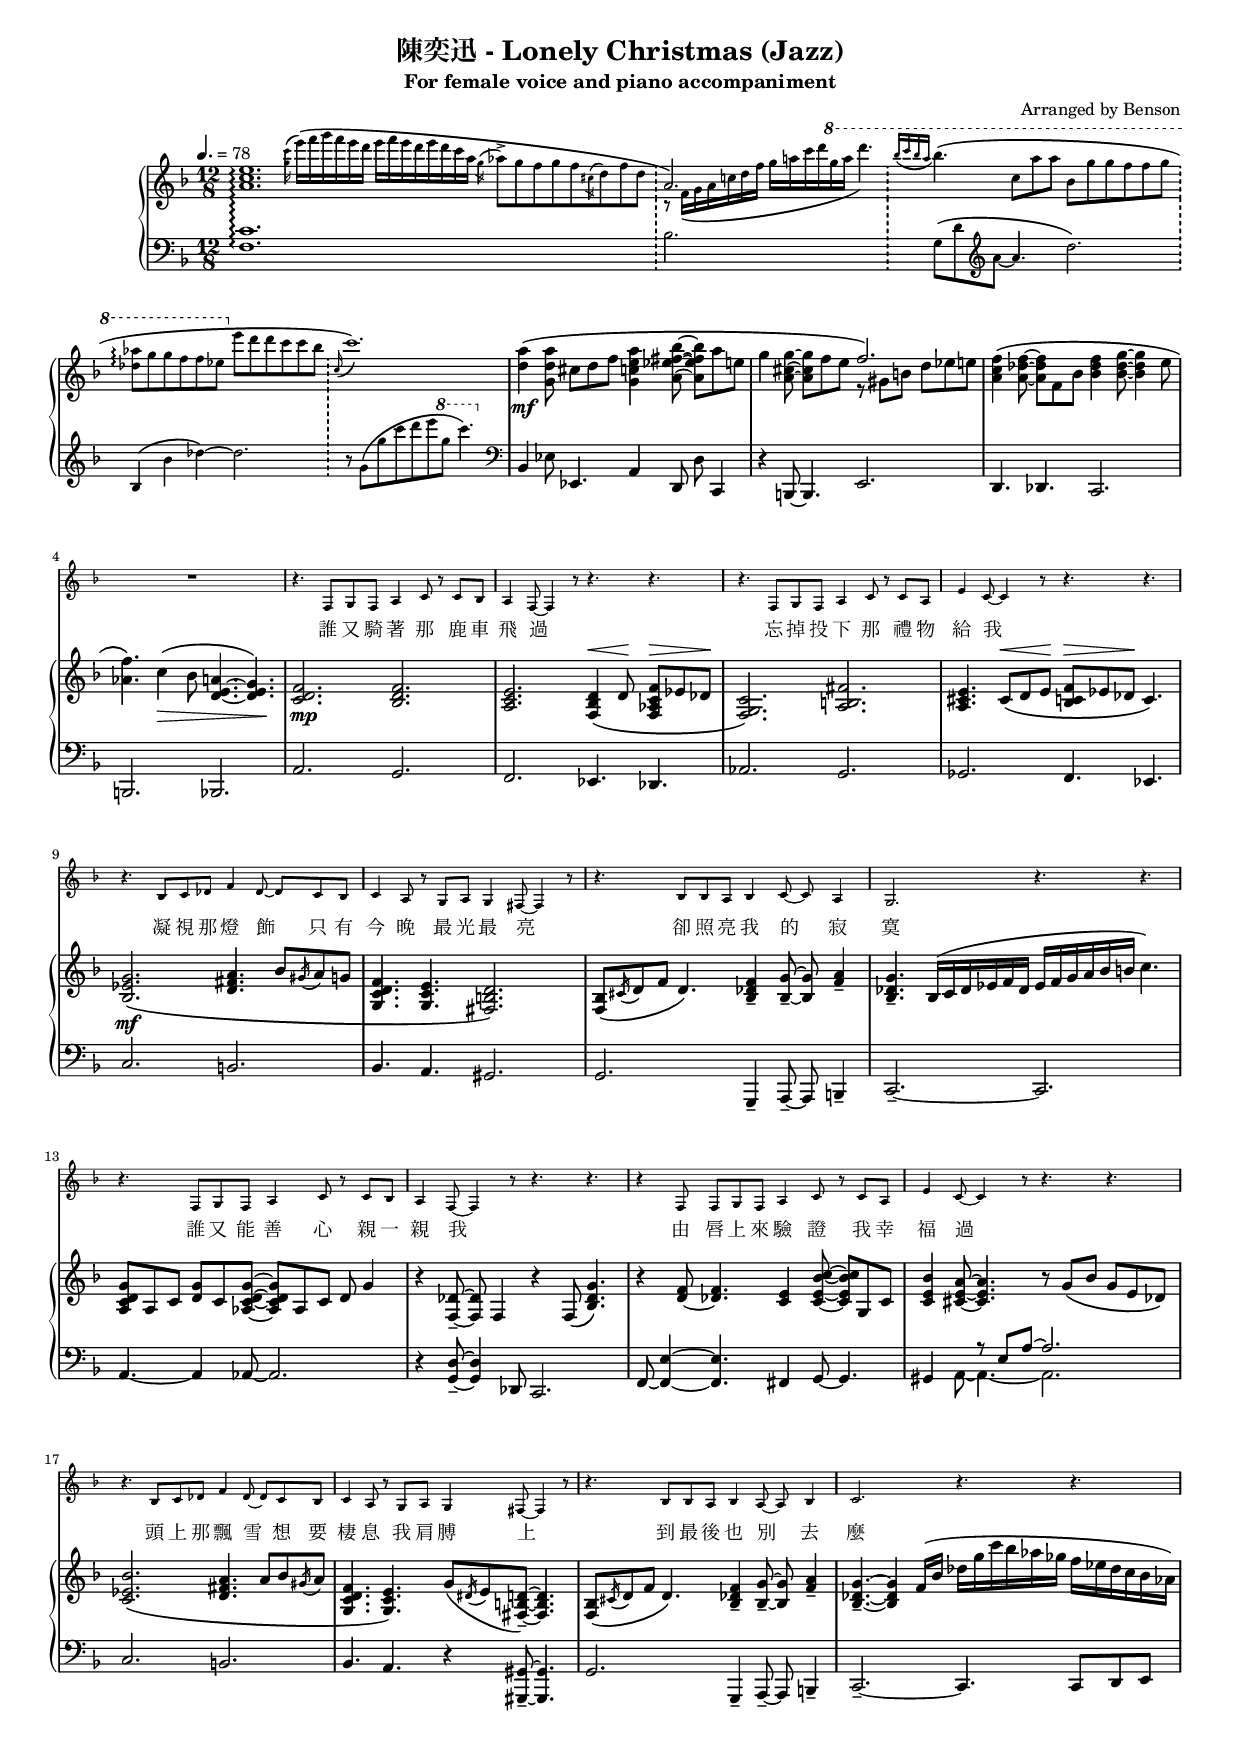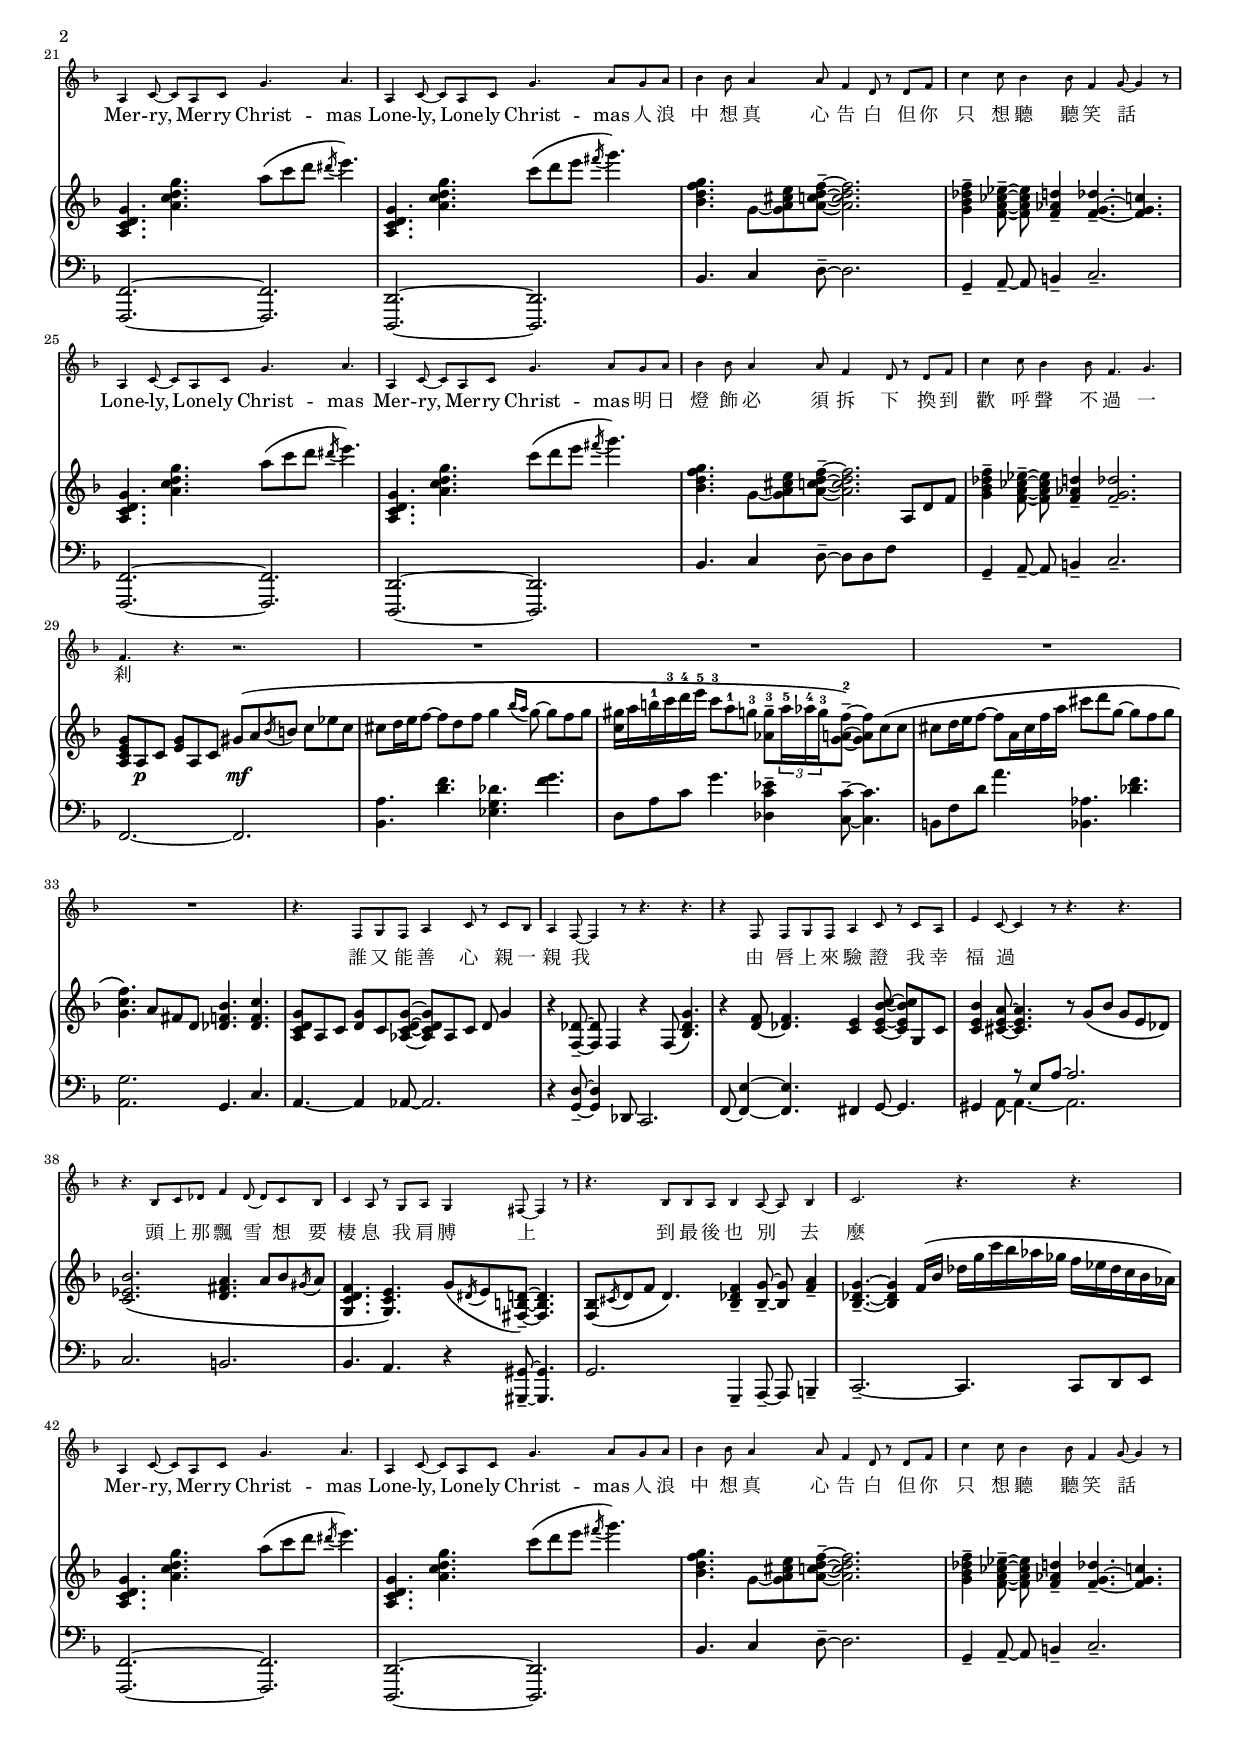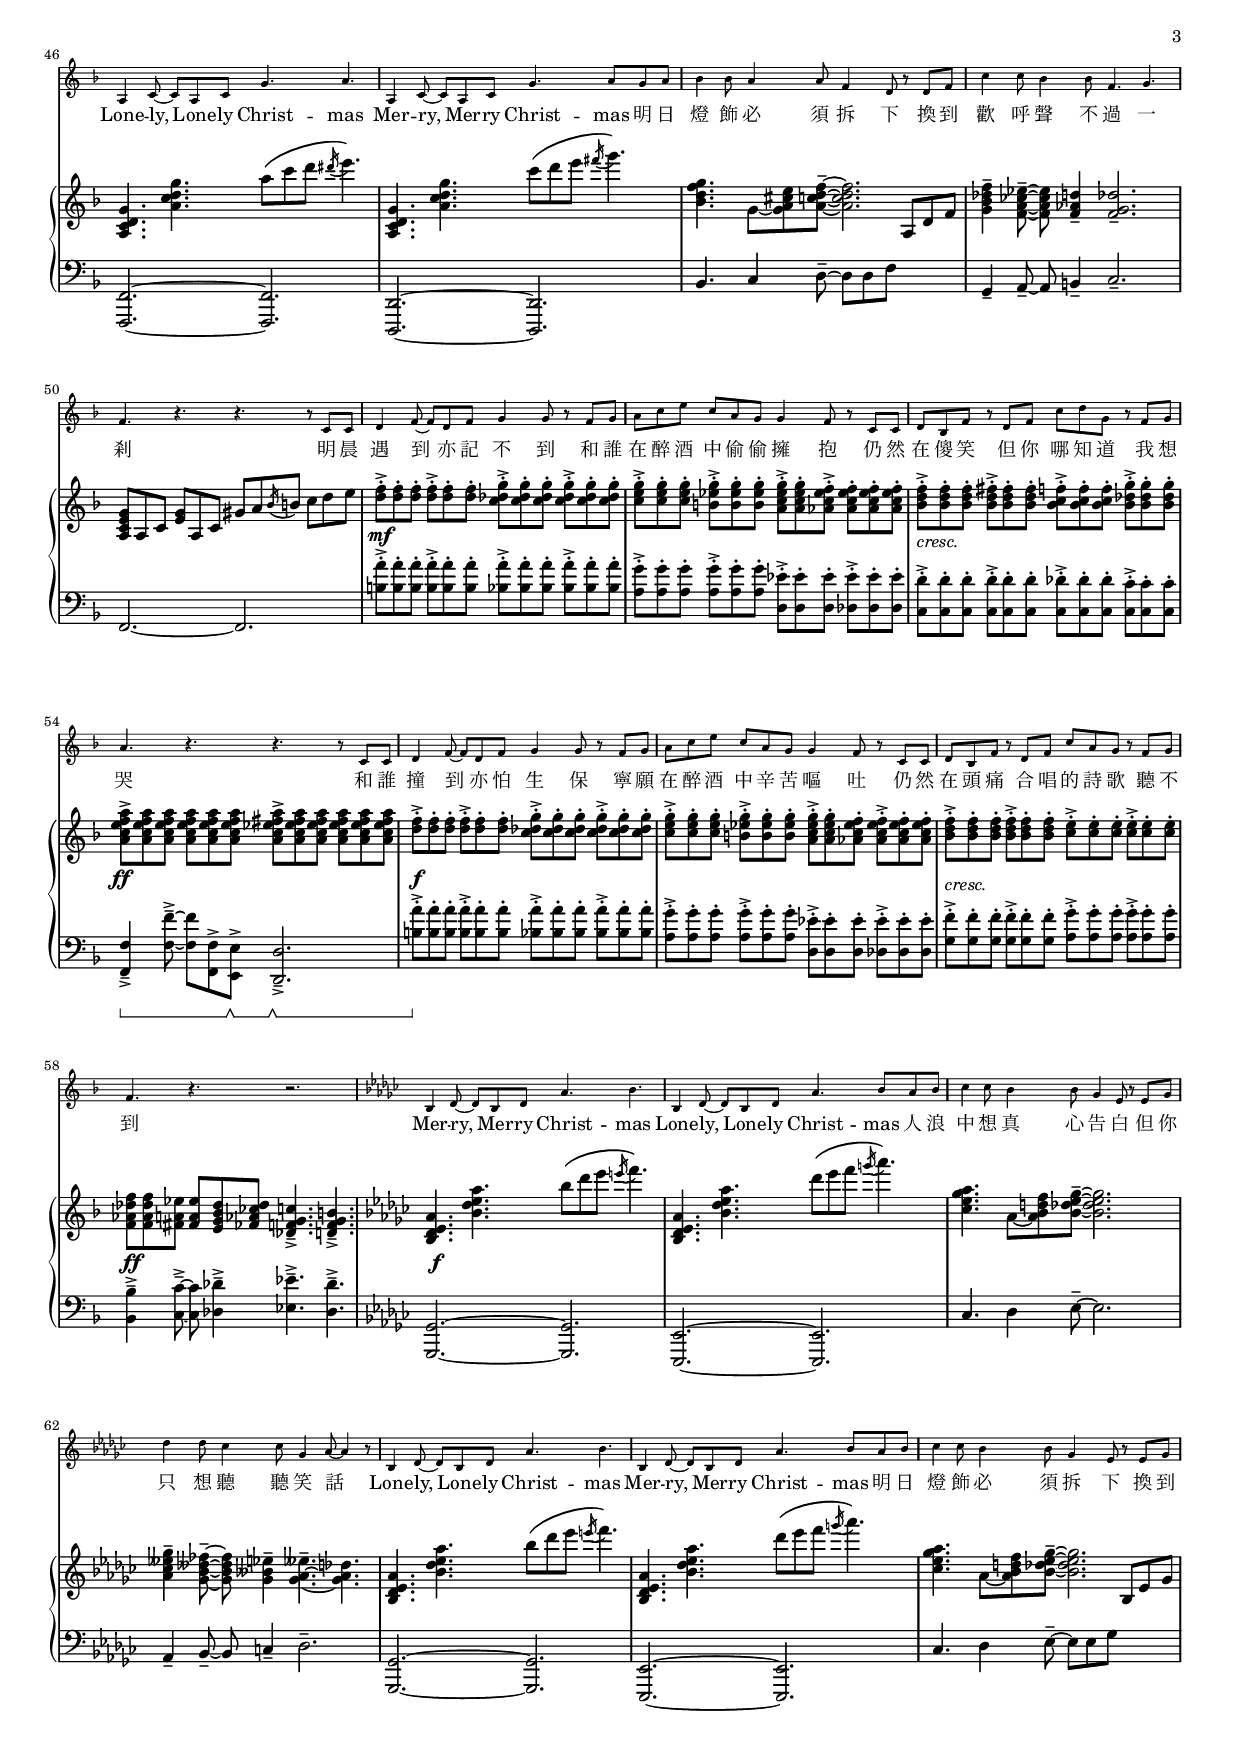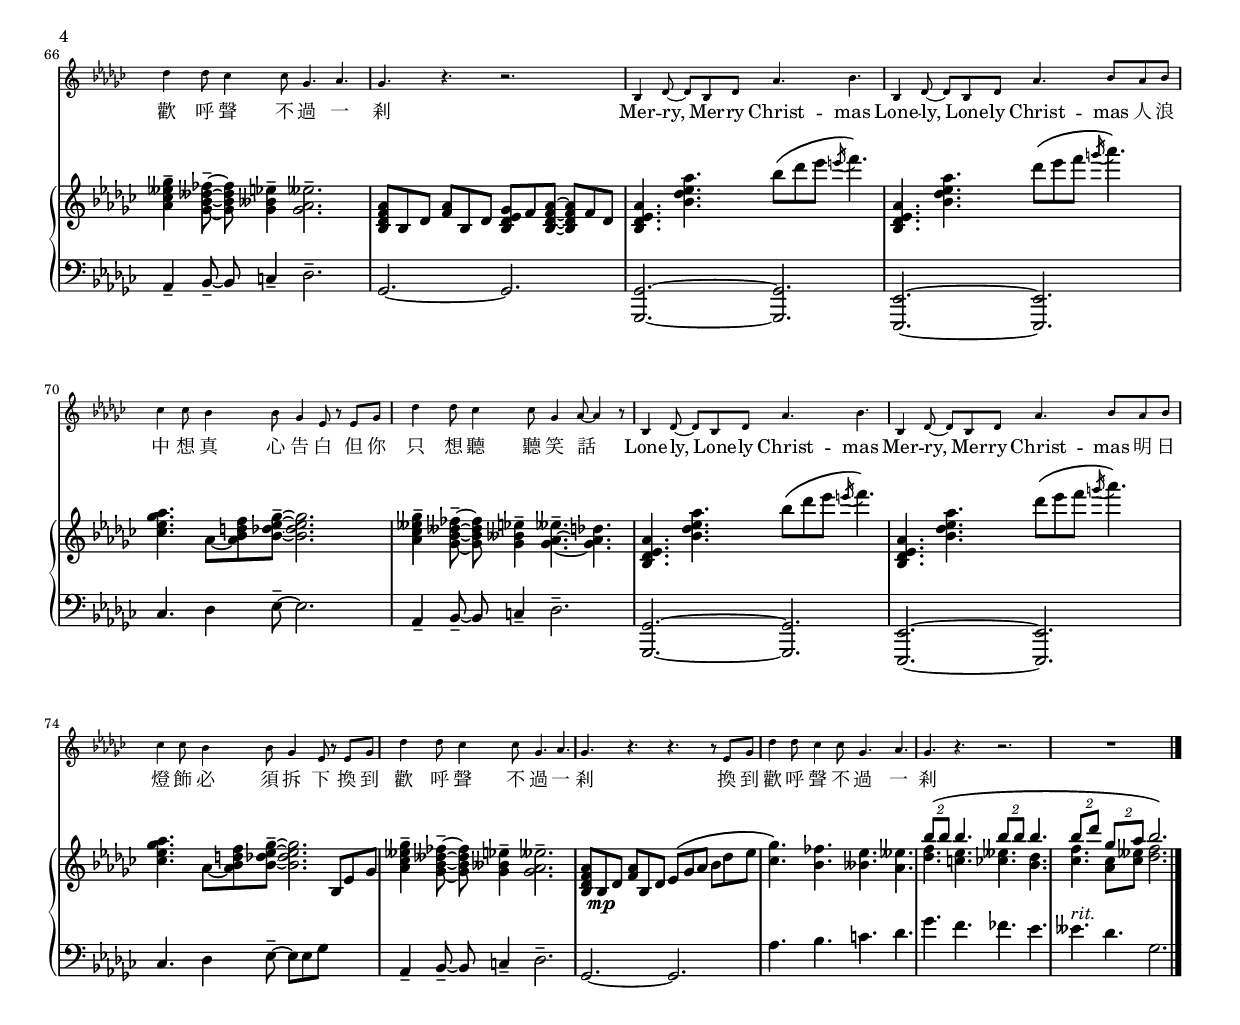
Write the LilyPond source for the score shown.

\version "2.18.2"
#(set-global-staff-size 15)

%%%%%%%%%%%%%%%%%%%%%%%%%%%%%%%%%%%%%%%%%%%%%%%%%%%%%%%%%%%%%%%%%%%%%%%%%%%%%%%%%%%%%%%%%%
%%  http://lsr.di.unimi.it/LSR/Item?id=445

%LSR by Jay Anderson.
%modyfied by Simon Albrecht on March 2014.
%=> http://lilypond.1069038.n5.nabble.com/LSR-445-error-td160662.html

#(define (octave-up m t)
 (let* ((octave (1- t))
      (new-note (ly:music-deep-copy m))
      (new-pitch (ly:make-pitch
        octave
        (ly:pitch-notename (ly:music-property m 'pitch))
        (ly:pitch-alteration (ly:music-property m 'pitch)))))
  (set! (ly:music-property new-note 'pitch) new-pitch)
  new-note))

#(define (octavize-chord elements t)
 (cond ((null? elements) elements)
     ((eq? (ly:music-property (car elements) 'name) 'NoteEvent)
       (cons (car elements)
             (cons (octave-up (car elements) t)
                   (octavize-chord (cdr elements) t))))
     (else (cons (car elements) (octavize-chord (cdr elements ) t)))))

#(define (octavize music t)
 (if (eq? (ly:music-property music 'name) 'EventChord)
       (ly:music-set-property! music 'elements (octavize-chord
(ly:music-property music 'elements) t)))
 music)

makeOctaves = #(define-music-function (parser location arg mus) (integer? ly:music?)
 (music-map (lambda (x) (octavize x arg)) (event-chord-wrap! mus)))
%%%%%%%%%%%%%%%%%%%%%%%%%%%%%%%%%%%%%%%%%%%%%%%%%%%%%%%%%%%%%%%%%%%%%%%%%%%%%%%%%%%%%%%%%%


\header {
  title = "陳奕迅 - Lonely Christmas (Jazz)"
  subtitle = "For female voice and piano accompaniment"
  arranger = "Arranged by Benson"
}

upper-intro = \relative c'' {
  \cadenzaOn
  <e g b>1.\arpeggio
  \tiny
  << {
    \tiny
    \stemNeutral
    \appoggiatura <d' g>16 b'16[\( c d c b a] b[ c b a b a g e]
    \acciaccatura d16 ees8->[ d c d c \acciaccatura gis16 a8 c a]
    \bar "!"
    \stemUp
    e2.\)
  } \\ {
    \stemDown
    \tiny
    s4.
    s2
    s1
    r8
    c16[\( d e g a c]
    d[ e g a \ottava #1 d e]
    a4.\)
  } >>
  \stemNeutral
  \bar "!"
  \appoggiatura { f16 g f e }
  f4.\( g,8[ e' e]
  f,[ d' d c c d]
  \bar "!"
  <aes ees'>8\arpeggio[ d d c c bes] \ottava #0 bes[ aes aes g g f]
  \bar "!"
  \appoggiatura g,16 g'1.\)
  \bar "|"
  \normalsize
  \cadenzaOff
}

lower-intro = \relative c' {
  \cadenzaOn
  <c g'>1.\arpeggio
  \tiny
  s4.
  s2
  s1
  f2.
  s2
  d8[\( a' \clef treble e'~] e4. a2.\)
  f,4\( f' aes~\) aes2.
  r8
  d,8[\( d' g a b \ottava #1 d]
  g4.\)
  \ottava #0
  s4
  \normalsize
  \cadenzaOff
}

upper-prelude = \relative c {
  << { \stemNeutral <a''' e'>4\( <d, a' e'>8 gis a c <d, g b e>4 <e bes' cis f>8~ q e' b
  d4 <e, gis d'>8~ q c' b \stemUp c2.\) } \\ { s1. s2. \stemDown r8 dis, fis a bes b } >>
  <e, g c>4\( <e aes c>8~ q c f <f aes c>4 <f aes d>8~ q4 b8
  <ees, c'>4.\) g4\( f8 <a, b e>4.~ <a b d>\)
}

lower-prelude = \relative c {
  \clef bass
  f4 bes8 bes,4. e4 a,8 a' g,4 r4 fis8~ fis4. b2.
  a4. aes4. g2. fis2. f
}

lower-melodya = \relative c {
  e2. d c bes4. aes
  ees'2. d des c4. bes
  g'2. fis f4. e dis2.
  d2. d,4-- e8~-- e fis4-- g2.~-- g2.
}

upper-melodya = \relative c' {
  \clef treble
  <g' a c>2. <f a c> <e g b> <c f a>4\(^\< a'8\! <c, ees g c>8^\> bes' aes\!
  <c, d g>2.\) <e fis cis'> <e gis b>4. gis8\(^\< a b\! <f g c>8^\> bes aes\! g4.\)
  <f bes d>2.\( <a cis e>4. f'8 \acciaccatura dis16 e8 d <d, g a c>4. <d g b> <cis fis a>2.\)
  <c f>8\( \acciaccatura gis'16 a8 c a4.\) <f aes c>4-- <f d'>8~-- q <c' e>4-- <f, aes d>4.--
  f16\( g aes bes c aes bes c d e f fis g4.\)
}

lower-melodya-dash = \relative c {
  e4.~ e4 ees8~ ees2.
  r4 <d a'>8~-- q4 aes8 g2.
  c8~ <c b'>4~ q4. cis4 d8~ d4. dis4 << { s8 r8 b' e~ e2. } \\ { e,8~ e4.~ e2. } >>
  g2. fis f4. e r4 <dis dis,>8~-- q4.
  d2. d,4-- e8~-- e fis4-- g2.~-- g4. g8 a b
}

upper-melodya-dash = \relative c' {
  <e g a d>8 e g <a d> g <ees g a d>~ q ees g a d4
  r4 <c, aes'>8~-- q8 c4 r4 c8\( <f aes d>4.\)
  r4 <a c>8~ <aes c>4. <g b>4 <g b f' g>8~ q8 d8 g <g b f'>4 <gis b e>8~ q4. r8 d'\( f d b aes\)
  <g bes f'>2.\( <a cis e>4. e'8 f \acciaccatura dis16 e8 <d, g a c>4. <d g b>\) d'8\( \acciaccatura ais16 b8 <cis, fis a>8~\)-- q4.
  <c f>8\( \acciaccatura gis'16 a8 c a4.\) <f aes c>4-- <f d'>8~-- q <c' e>4-- <f, aes d>4.~-- q4
  c'16\( f aes d g f ees des c bes aes g f ees\)
}

lower-melodyb = \relative c, {
  <c c'>2.~ q
  <a a'>~ q
  f''4. g4 a8~-- a2.
  d,4-- e8~-- e fis4-- g2.--
  <c,, c'>2.~ q
  <a a'>~ q
  f''4. g4 a8~-- a a c \change Staff = "right" e a c
  \change Staff = "left"
  d,,4-- e8~-- e fis4-- g2.-- c,2.~ c
}

upper-melodyb = \relative c {
  % \clef bass % depending on transpoing interval
  <e' g a d>4.
  % \clef treble % depending on transpoing interval
  <e' g a d>4. e'8\( g a \acciaccatura ais16 b4.\)
  % \clef bass % depending on transpoing interval
  <e,,, g a d>4.
  % \clef treble % depending on transpoing interval
  <e' g a d>4. g'8\( a b \acciaccatura cis16 d4.\)
  <f,, a c d>4. d8~ <d e gis b>8 <e g a c>8~-- q2.
  <d f aes c>4-- <c e ges bes>8~-- q <c ees a>4-- <c d aes'>4.~-- <c d g>
  % \clef bass % depending on transpoing interval
  <e, g a d>4.
  % \clef treble % depending on transpoing interval
  <e' g a d>4. e'8\( g a \acciaccatura ais16 b4.\)
  % \clef bass % depending on transpoing interval
  <e,,, g a d>4.
  % \clef treble % depending on transpoing interval
  <e' g a d>4. g'8\( a b \acciaccatura cis16 d4.\)
  <f,, a c d>4. d8~ <d e gis b>8 <e g a c>8~-- q2.
  <d f aes c>4-- <c e ges bes>8~-- q <c ees a>4-- <c d aes'>2.--
  <e, g b d>8 e g <b d> e, g
}

upper-melodyb-end-a = \relative c' {
  <e g a c>8 b' <e, g b d>8~ q b' g
}

upper-melodyb-before-melodyc = \relative c'' {
  dis8 e \acciaccatura f16 fis8 g a b
}

upper-episode = \relative c'' {
  dis8\( e g g e g
  a4 c8~ c a c
  d4 d8~ d c d
  <e g,> g b g e d
  <d ees,>4-- <c d, e>8~\)-- q g\( g
  a f c'~ c a c
  g' a d,~ d c d
  <c g d>4.\) e,8 cis a <aes c f>4. <aes c g'> 
}

upper-episode-jazz = \relative c'' {
  dis8\( e \acciaccatura f16 fis8 g bes g
  gis8 a16 b c8~ c8 a c
  d4 \appoggiatura { f16 e } d8~ d c d
  <dis g,>16 e fis-1 g-3 a-4 b-5 g8-3 e-1 d-3
  <d-3 ees,>8-- \tuplet 3/2 8 { e16-5 ees-4 d-3 } <c-2 d, e>8~\)-- q g\( g
  gis8 a16 b c8~ c8 e,16 gis c e
  gis8 a d,~ d c d
  <c g d>4.\) e,8 cis a <aes c f>4. <aes c g'> 
}

lower-episode = \relative c {
  <f e'>4. <a' c>
  <bes, d aes'> <c' d>
  a,8 e' g d'4.
  <aes, g' bes>4-- <g g'>8~-- q4.
  fis8 c' a' e'4.
  <f,, ees'>4. <aes' c>
  <e, d'>2.
  d4.
  g
}

lower-melodyc = \relative c' {
  <fis e'>8-.-> q-. q-. q-.-> q-. q-.
  <f e'>8-.-> q-. q-. q-.-> q-. q-.
  <e d'>8-.-> q-. q-. q-.-> q-. q-.
  <a, bes'>8-.-> q-. q-. <aes bes'>-.-> q-. q-.
  <g a'>-.-> q-. q-. q-.-> q-. q-.
  <g aes'>-.-> q-. q-. <g g'>-.-> q-. q-.
  <c, c'>4->--\sustainOn <c' c'>8~->-- q <c, c'>-> <b b'>->\sustainOff\sustainOn
  <a a'>2.->--\sustainOff\sustainOn

  <fis'' e'>8-.->\sustainOff q-. q-. q-.-> q-. q-.
  <f e'>8-.-> q-. q-. q-.-> q-. q-.
  <e d'>8-.-> q-. q-. q-.-> q-. q-.
  <a, bes'>8-.-> q-. q-. <aes bes'>-.-> q-. q-.
  <d c'>-.-> q-. q-. q-.-> q-. q-.
  <e d'>-.-> q-. q-. q-.-> q-. q-.
  <f, f'>4->-- <g g'>8~->-- q <aes aes'>4->--
  <bes bes'>4.->-- <aes aes'>->--
}

upper-melodyc = \relative c''' {
  <a c>8-.-> q-. q-. q-.-> q-. q-.
  <g aes d>8-.-> q-. q-. q-.-> q-. q-.
  <g b d>-.-> q-. q-. <fis bes d>-.-> q-. q-.
  <e g bes d>-.-> q-. <ees g bes c>-.-> q-. q-. q-.
  <f a c>-.-> q-. q-. <f a cis>-.-> q-. q-.
  <f g c>-.-> q-. q-. <f aes d>-.-> q-. q-.
  <e g b c e>-> q q q q q
  <e g bes cis e>-> q q q q q

  <a c>8-.-> q-. q-. q-.-> q-. q-.
  <g aes d>8-.-> q-. q-. q-.-> q-. q-.
  <g b d>-.-> q-. q-. <fis bes d>-.-> q-. q-.
  <e g bes d>-.-> q-. <ees g bes c>-. q-.-> q-. q-.
  <f a c>-.-> q-. q-. q-.-> q-. q-.
  <g b>-.-> q-. q-. q-.-> q-. q-.
  <c, ees aes c> q <cis e bes'> q <b d f aes> <ces ees ges aes>
  <aes c d g>4.->-- <a c d fis>->--
}

upper-ending = \relative c'' {
  a8\( c d e g a
  <f c'>4.\) <e bes'> <ees a> <d aes'>
  << {
    \tuplet 2/3 { e'8\( e } e4.
    \tuplet 2/3 { e8 e } e4.
    \tuplet 2/3 4. {
      \set Score.tempoHideNote = ##t
      \tempo 4. = 74
      e8
      \tempo 4. = 66
      g
      \tempo 4. = 54
      c,
      \tempo 4. = 40
      d
      \tempo 4. = 32
    } e2.\)
  } \\ {
    <g, b>4. <fis a> <f aes> <e g>
    <f b>
    \omit TupletNumber
    \tuplet 2/3 { <d f>8 <f aes> } <g b>2.
  } >>
}

lower-ending = \relative c' {
  d4. e fis g c b bes a aes g c,2.
}

upper-midi = \relative c' {
  \set Staff.pedalSustainStyle = #'bracket
  \key c \major
  \clef treble
  \tempo 4. = 78
  \time 12/8
  \upper-intro
  \upper-prelude
  \upper-melodya
  \upper-melodya-dash
  \upper-melodyb
  \upper-episode-jazz
  \upper-melodya-dash
  \upper-melodyb
  \upper-melodyb-before-melodyc
  \upper-melodyc
  \key des \major
  \transpose c des {
    \upper-melodyb
    \upper-melodyb-end-a
    \upper-melodyb
    \upper-ending
  }
  \bar "|."
}

upper-print = \relative c' {
  \set Staff.pedalSustainStyle = #'bracket
  \key c \major
  \clef treble
  \tempo 4. = 78
  \time 12/8
  \upper-intro
  \upper-prelude
  \upper-melodya
  \upper-melodya-dash
  \upper-melodyb
  \upper-episode-jazz
  \upper-melodya-dash
  \upper-melodyb
  \upper-melodyb-before-melodyc
  \upper-melodyc
  \key des \major
  \transpose c des {
    \upper-melodyb
    \upper-melodyb-end-a
    \upper-melodyb
    \upper-ending
  }
  \bar "|."
}

lower-midi = \relative c {
  \set Staff.pedalSustainStyle = #'bracket
  \key c \major
  \clef bass
  \time 12/8
  \lower-intro
  \lower-prelude
  \lower-melodya
  \lower-melodya-dash
  \lower-melodyb
  \lower-episode
  \lower-melodya-dash
  \lower-melodyb
  \lower-melodyc
  \key des \major
  \transpose c des {
    \lower-melodyb
    \lower-melodyb
    \lower-ending
  }
  \bar "|."
}

lower-print = \relative c {
  \set Staff.pedalSustainStyle = #'bracket
  \key c \major
  \clef bass
  \time 12/8
  \lower-intro
  \lower-prelude
  \lower-melodya
  \lower-melodya-dash
  \lower-melodyb
  \lower-episode
  \lower-melodya-dash
  \lower-melodyb
  \lower-melodyc
  \key des \major
  \transpose c des {
    \lower-melodyb
    \lower-melodyb
    \lower-ending
  }
  \bar "|."
}

dynamics = {
  #(skip-of-length upper-intro)
  s1.\mf
  s1.*2
  s4. s4.\> s4. s4.\!
  s1.\mp
  s1.*3
  s1.\mf
  s1.*19
  s8 s4\p s4. s2.\mf
  s1.*21
  s1.\mf
  s1.
  s1.-"cresc."
  s4.\ff s4 s8
  s2.
  s1.\f
  s1.
  s1.-"cresc."
  s1.\ff
  s1.\f
  s1.*16
  s8 s4\mp s4. s2.
  s1.*2
  s4.-"rit."
}

guitarchords = \chordmode {
}

lyricsmain = \lyricmode {
  誰 又 騎 著 那 鹿 車 飛 過
  忘 掉 投 下 那 禮 物 給 我
  凝 視 那 燈 飾 只 有 今 晚 最 光 最 亮
  卻 照 亮 我 的 寂 寞

  誰 又 能 善 心 親 一 親 我
  由 唇 上 來 驗 證 我 幸 福 過
  頭 上 那 飄 雪 想 要 棲 息 我 肩 膊 上
  到 最 後 也 別 去 麼

  Mer -- ry, Mer -- ry Christ -- mas
  Lone -- ly, Lone -- ly Christ -- mas
  人 浪 中 想 真 心 告 白
  但 你 只 想 聽 聽 笑 話
  Lone -- ly, Lone -- ly Christ -- mas
  Mer -- ry, Mer -- ry Christ -- mas
  明 日 燈 飾 必 須 拆 下
  換 到 歡 呼 聲 不 過 一 剎

  誰 又 能 善 心 親 一 親 我
  由 唇 上 來 驗 證 我 幸 福 過
  頭 上 那 飄 雪 想 要 棲 息 我 肩 膊 上
  到 最 後 也 別 去 麼

  Mer -- ry, Mer -- ry Christ -- mas
  Lone -- ly, Lone -- ly Christ -- mas
  人 浪 中 想 真 心 告 白
  但 你 只 想 聽 聽 笑 話
  Lone -- ly, Lone -- ly Christ -- mas
  Mer -- ry, Mer -- ry Christ -- mas
  明 日 燈 飾 必 須 拆 下
  換 到 歡 呼 聲 不 過 一 剎

  明 晨 遇 到 亦 記 不 到 和 誰 在 醉 酒 中 偷 偷 擁 抱
  仍 然 在 傻 笑 但 你 哪 知 道 我 想 哭
  和 誰 撞 到 亦 怕 生 保 寧 願 在 醉 酒 中 辛 苦 嘔 吐
  仍 然 在 頭 痛 合 唱 的 詩 歌 聽 不 到

  Mer -- ry, Mer -- ry Christ -- mas
  Lone -- ly, Lone -- ly Christ -- mas
  人 浪 中 想 真 心 告 白
  但 你 只 想 聽 聽 笑 話
  Lone -- ly, Lone -- ly Christ -- mas
  Mer -- ry, Mer -- ry Christ -- mas
  明 日 燈 飾 必 須 拆 下
  換 到 歡 呼 聲 不 過 一 剎

  Mer -- ry, Mer -- ry Christ -- mas
  Lone -- ly, Lone -- ly Christ -- mas
  人 浪 中 想 真 心 告 白
  但 你 只 想 聽 聽 笑 話
  Lone -- ly, Lone -- ly Christ -- mas
  Mer -- ry, Mer -- ry Christ -- mas
  明 日 燈 飾 必 須 拆 下
  換 到 歡 呼 聲 不 過 一 剎

  換 到 歡 呼 聲 不 過 一 剎
}

melodya = \relative c' {
  r4. c8 d c e4 g8 r g f e4 c8~ c4 r8 r4. r4.
  r4. c8 d c e4 g8 r g e b'4 g8~ g4 r8 r4. r4.
  r4. f8 g aes c4 aes8~ aes g f g4 e8 r d e d4 cis8~ cis4 r8
  r4. f8 f e f4 g8~ g8 e4 d2. r4. r4.
}

melodya-dash = \relative c' {
  r4. c8 d c e4 g8 r g f e4 c8~ c4 r8 r4. r4.
  r4 c8 c d c e4 g8 r g e b'4 g8~ g4 r8 r4. r4.
  r4. f8 g aes c4 aes8~ aes g f g4 e8 r d e d4 cis8~ cis4 r8
  r4. f8 f e f4 e8~ e8 f4 g2. r4. r4.
}

melodyb = \relative c' {
  e4 g8~ g e g d'4. e
  e,4 g8~ g e g d'4. e8 d e
  f4 f8 e4 e8 c4 a8 r
  a c g'4 g8 f4 f8 c4 d8~ d4 r8
  e,4 g8~ g e g d'4. e
  e,4 g8~ g e g d'4. e8 d e
  f4 f8 e4 e8 c4 a8 r
  a c g'4 g8 f4 f8 c4. d c4. r4.
}

melodyc = \relative c'' {
  r4. r8 g g
  a4 c8~ c a c d4 d8 r c d e g b g e d d4 c8 r g g
  a f c' r a c g' a d, r c d e4. r4. r4. r8 g, g
  a4 c8~ c a c d4 d8 r c d e g b g e d d4 c8 r g g
  a f c' r a c g' e d r c d c4. r4. r2.
}

melody-last = \relative c'' {
  r4. r8
  a c g'4 g8 f4 f8 c4. d c4. r4.
}

melody = \relative c' {
  \key c \major
  \clef treble
  \time 12/8
  #(skip-of-length upper-intro)
  R1.*4
  \melodya
  \melodya-dash
  \melodyb r2.
  R1.*4
  \melodya-dash
  \melodyb
  \melodyc
  \key des \major
  \transpose c des { \melodyb r2. }
  \transpose c des { \melodyb }
  \transpose c des { \melody-last }
  r2.
  R1.
}

melody-transposed = \transpose c f, { \melody }
upper-midi-transposed = \transpose c f, { \upper-midi }
lower-midi-transposed = \transpose c f, { \lower-midi }
upper-print-transposed = \transpose c f, { \upper-print }
lower-print-transposed = \transpose c f, { \lower-print }

\book {
\score {
  <<
    % \new ChordNames {
      % \guitarchords
    % }
    \new Staff = "melodystaff" <<
      \set Staff.midiInstrument = #"electric guitar (clean)"
      \set Staff.instrumentName = #"Voice"
      \set Staff.midiMinimumVolume = #0.9
      \set Staff.midiMaximumVolume = #1
      \new Voice = "melody" {
        \melody-transposed
      }
      \context Lyrics = "lyrics" { \lyricsto "melody" { \lyricsmain } }
    >>
    \new PianoStaff <<
      \set Staff.midiInstrument = #"acoustic grand"
      \set Staff.instrumentName = #"Piano"
      \new Staff = "right" {
        \set Staff.midiMinimumVolume = #0.5
        \set Staff.midiMaximumVolume = #0.6
        \upper-midi-transposed
      }
      \new Staff = "left" {
        \set Staff.midiMinimumVolume = #0.5
        \set Staff.midiMaximumVolume = #0.6
        \lower-midi-transposed
      }
    >>
  >>
  \midi {
    \context {
      \ChordNameVoice \remove Note_performer
    }
  }
}
}
\book {
\score {
  <<
    \new ChordNames {
      \set chordChanges = ##t
      % \guitarchords
    }
    \new Staff = "melodystaff" \with {
      fontSize = #-3
      \override StaffSymbol.staff-space = #(magstep -3)
      \override StaffSymbol.thickness = #(magstep -3)
    }
    <<
      \set Staff.midiInstrument = #"choir aahs"
      \set Staff.instrumentName = #"Voice"
      \new Voice = "melody" {
        \melody-transposed
      }
      \context Lyrics = "lyrics" { \lyricsto "melody" { \lyricsmain } }
    >>
    \new PianoStaff <<
      \set PianoStaff.connectArpeggios = ##t
      \set Staff.midiInstrument = #"acoustic grand"
      \set Staff.instrumentName = #"Piano"
      \new Staff = "right" { \upper-print-transposed }
      \new Dynamics = "Dynamics_pf" \dynamics
      \new Staff = "left" { \lower-print-transposed }
    >>
  >>
  \layout {
    \context {
      % add the RemoveEmptyStaffContext that erases rest-only staves
      \Staff \RemoveEmptyStaves
    }
    \context {
      % add the RemoveEmptyStaffContext that erases rest-only staves
      \Dynamics \RemoveEmptyStaves
    }
    \context {
      \Score
      % Remove all-rest staves also in the first system
      \override VerticalAxisGroup.remove-first = ##t
      % If only one non-empty staff in a system exists, still print the starting bar
      \override SystemStartBar.collapse-height = #1
    }
    \context {
      \ChordNames
      \override ChordName #'font-size = #-3
    }
  }
}
}
